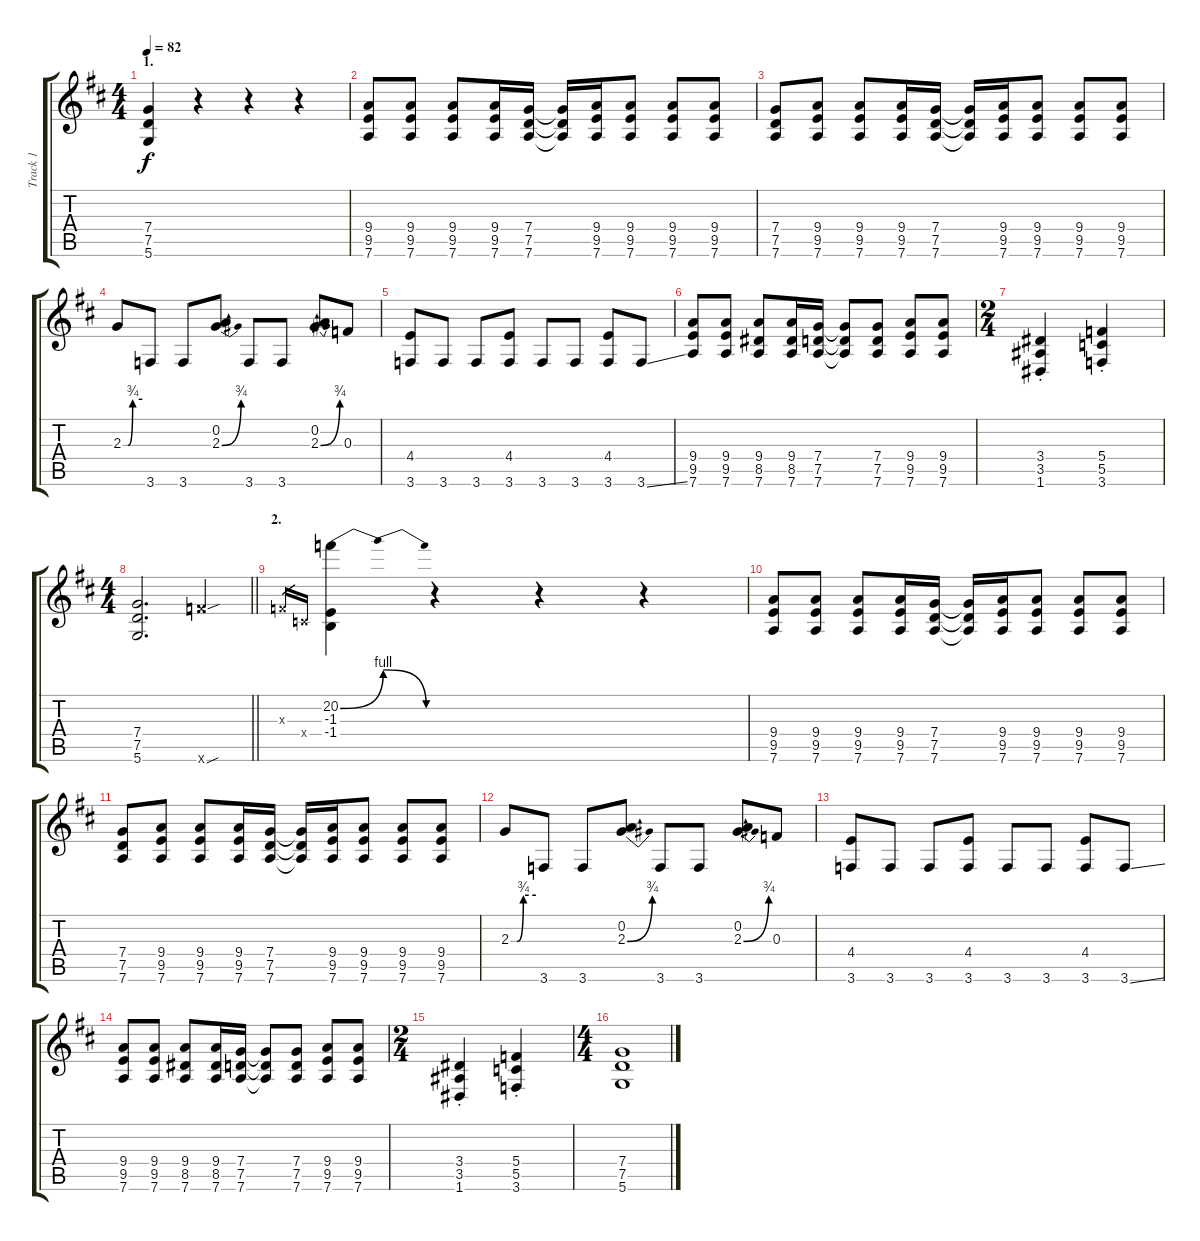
\track ("Track 1" "Track 1") {instrument distortionguitar}
\staff {score tabs}
\tuning (D4 A3 F3 C3 G2 D2) {hide}
\ts (4 4)
\section ("" "1.")
\tempo 82
\clef g2
\ks bminor
(7.4 7.5 5.6).4{dy f instrument distortionguitar} r.4 r.4 r.4 |
(9.4 9.5 7.6).8 (9.4 9.5 7.6).8 (9.4 9.5 7.6).8 (9.4 9.5 7.6).16 (7.4 7.5 7.6).16 (7.4{t} 7.5{t} 7.6{t}).16 (9.4 9.5 7.6).16 (9.4 9.5 7.6).8 (9.4 9.5 7.6).8 (9.4 9.5 7.6).8 |
(7.4 7.5 7.6).8 (9.4 9.5 7.6).8 (9.4 9.5 7.6).8 (9.4 9.5 7.6).16 (7.4 7.5 7.6).16 (7.4{t} 7.5{t} 7.6{t}).16 (9.4 9.5 7.6).16 (9.4 9.5 7.6).8 (9.4 9.5 7.6).8 (9.4 9.5 7.6).8 |
2.3{be (custom 0 0 15 0 30 3 60 3)}.8 3.6.8 3.6.8 (0.2 2.3{be (bend 0 0 60 3)}).8 3.6.8 3.6.8 (0.2 2.3{be (bend 0 0 60 3)}).8 0.3.8 |
(4.4 3.6).8 3.6.8 3.6.8 (4.4 3.6).8 3.6.8 3.6.8 (4.4 3.6).8 3.6{ss}.8 |
(9.4 9.5 7.6).8 (9.4 9.5 7.6).8 (9.4 8.5 7.6).8 (9.4 8.5 7.6).16 (7.4 7.5 7.6).16 (7.4{t} 7.5{t} 7.6{t}).8 (7.4 7.5 7.6).8 (9.4 9.5 7.6).8 (9.4 9.5 7.6).8 |
\ts (2 4)
(3.4{st} 3.5{st} 1.6{st}).4 (5.4{st} 5.5{st} 3.6{st}).4 |
\ts (4 4)
\barLineRight lightlight
(7.4 7.5 5.6).2{d} 15.6{sou x}.4 |
\section ("" "2.")
0.3{x}.16{gr} 0.4{x}.16{gr} (20.2{be (bendrelease 0 0 10 4 30 4 60 0)} -1.3 -1.4).4 r.4 r.4 r.4 |
(9.4 9.5 7.6).8 (9.4 9.5 7.6).8 (9.4 9.5 7.6).8 (9.4 9.5 7.6).16 (7.4 7.5 7.6).16 (7.4{t} 7.5{t} 7.6{t}).16 (9.4 9.5 7.6).16 (9.4 9.5 7.6).8 (9.4 9.5 7.6).8 (9.4 9.5 7.6).8 |
(7.4 7.5 7.6).8 (9.4 9.5 7.6).8 (9.4 9.5 7.6).8 (9.4 9.5 7.6).16 (7.4 7.5 7.6).16 (7.4{t} 7.5{t} 7.6{t}).16 (9.4 9.5 7.6).16 (9.4 9.5 7.6).8 (9.4 9.5 7.6).8 (9.4 9.5 7.6).8 |
2.3{be (custom 0 0 15 0 30 3 60 3)}.8 3.6.8 3.6.8 (0.2 2.3{be (bend 0 0 60 3)}).8 3.6.8 3.6.8 (0.2 2.3{be (bend 0 0 60 3)}).8 0.3.8 |
(4.4 3.6).8 3.6.8 3.6.8 (4.4 3.6).8 3.6.8 3.6.8 (4.4 3.6).8 3.6{ss}.8 |
(9.4 9.5 7.6).8 (9.4 9.5 7.6).8 (9.4 8.5 7.6).8 (9.4 8.5 7.6).16 (7.4 7.5 7.6).16 (7.4{t} 7.5{t} 7.6{t}).8 (7.4 7.5 7.6).8 (9.4 9.5 7.6).8 (9.4 9.5 7.6).8 |
\ts (2 4)
(3.4{st} 3.5{st} 1.6{st}).4 (5.4{st} 5.5{st} 3.6{st}).4 |
\ts (4 4)
(7.4 7.5 5.6).1
